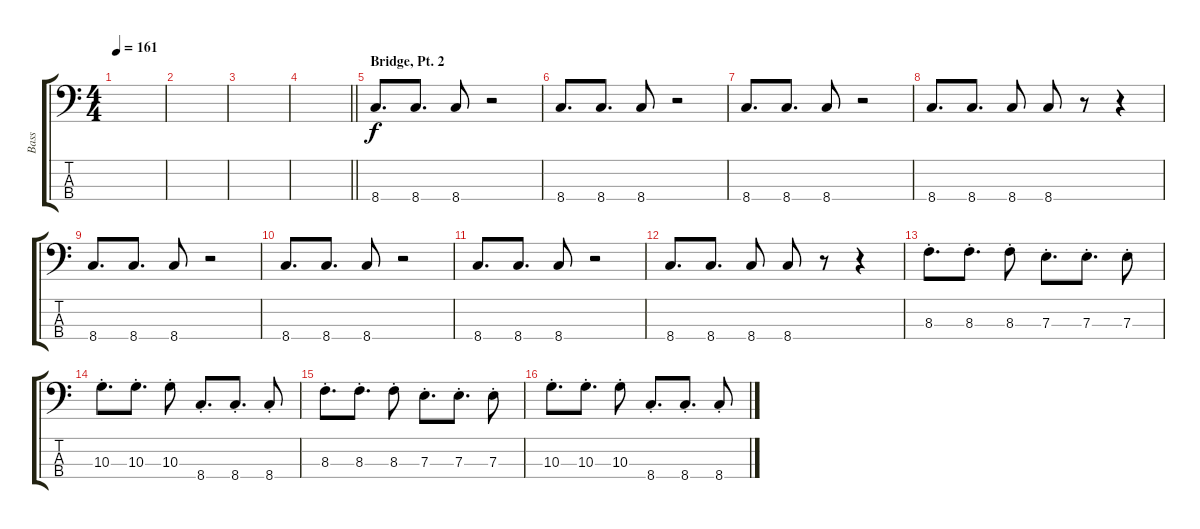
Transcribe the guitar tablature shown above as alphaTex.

\track ("Bass" "Bass") {instrument electricbasspick}
\staff {score tabs}
\tuning (G2 D2 A1 E1) {hide}
\ts (4 4)
\tempo 161
\clef f4
\ks c
|
|
|
\barLineRight lightlight
|
\section ("" "Bridge, Pt. 2")
8.4.8{d} 8.4.8{d} 8.4.8 r.2 |
8.4.8{d} 8.4.8{d} 8.4.8 r.2 |
8.4.8{d} 8.4.8{d} 8.4.8 r.2 |
8.4.8{d} 8.4.8{d} 8.4.8 8.4.8 r.8 r.4 |
8.4.8{d} 8.4.8{d} 8.4.8 r.2 |
8.4.8{d} 8.4.8{d} 8.4.8 r.2 |
8.4.8{d} 8.4.8{d} 8.4.8 r.2 |
8.4.8{d} 8.4.8{d} 8.4.8 8.4.8 r.8 r.4 |
8.3{st}.8{d} 8.3{st}.8{d} 8.3{st}.8 7.3{st}.8{d} 7.3{st}.8{d} 7.3{st}.8 |
10.3{st}.8{d} 10.3{st}.8{d} 10.3{st}.8 8.4{st}.8{d} 8.4{st}.8{d} 8.4{st}.8 |
8.3{st}.8{d} 8.3{st}.8{d} 8.3{st}.8 7.3{st}.8{d} 7.3{st}.8{d} 7.3{st}.8 |
10.3{st}.8{d} 10.3{st}.8{d} 10.3{st}.8 8.4{st}.8{d} 8.4{st}.8{d} 8.4{st}.8
